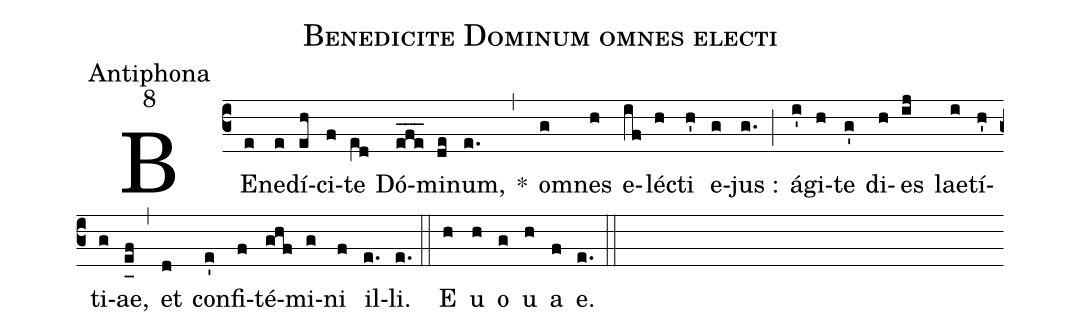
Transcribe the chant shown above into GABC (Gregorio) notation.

name:Benedicite Dominum omnes electi;
office-part:Antiphona;
mode:8;
%%
(c3) BE(e)ne(e)dí(eh)ci(f)te(e[ll:1]d) Dó(efe___)mi(de)num,(e.) *(,) o(g)mnes(h) e(if)lé(h)cti(h') e(g)jus :(g.) (;) á(i')gi(h)te(g') di(h)es(ij) lae(i)tí(h')ti(g)ae,(e_[uh:l]f) (,) et(d) con(e')fi(f)té(ghf)mi(g)ni(f) il(e.)li.(e.) (::) <eu>E(h) u(h) o(g) u(h) a(f) e.</eu>(e.) (::)
